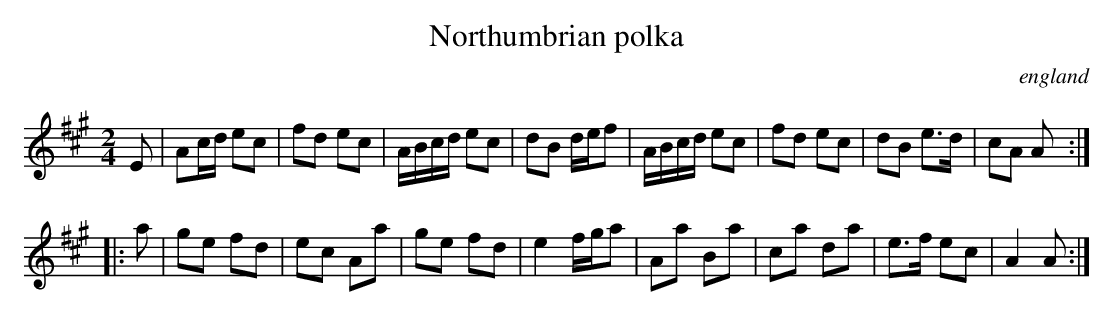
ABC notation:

X:1
T:Northumbrian polka
O:england
M:2/4
L:1/8
K:A
E| Ac/d/ ec | fd ec | A/B/c/d/ ec | dB d/e/f |\
A/B/c/d/ ec | fd ec | dB e>d | cA A:|
|: a|\
ge fd | ec Aa | ge fd | e2 f/g/a | \
Aa Ba | ca da | e>f ec | A2 A :|
